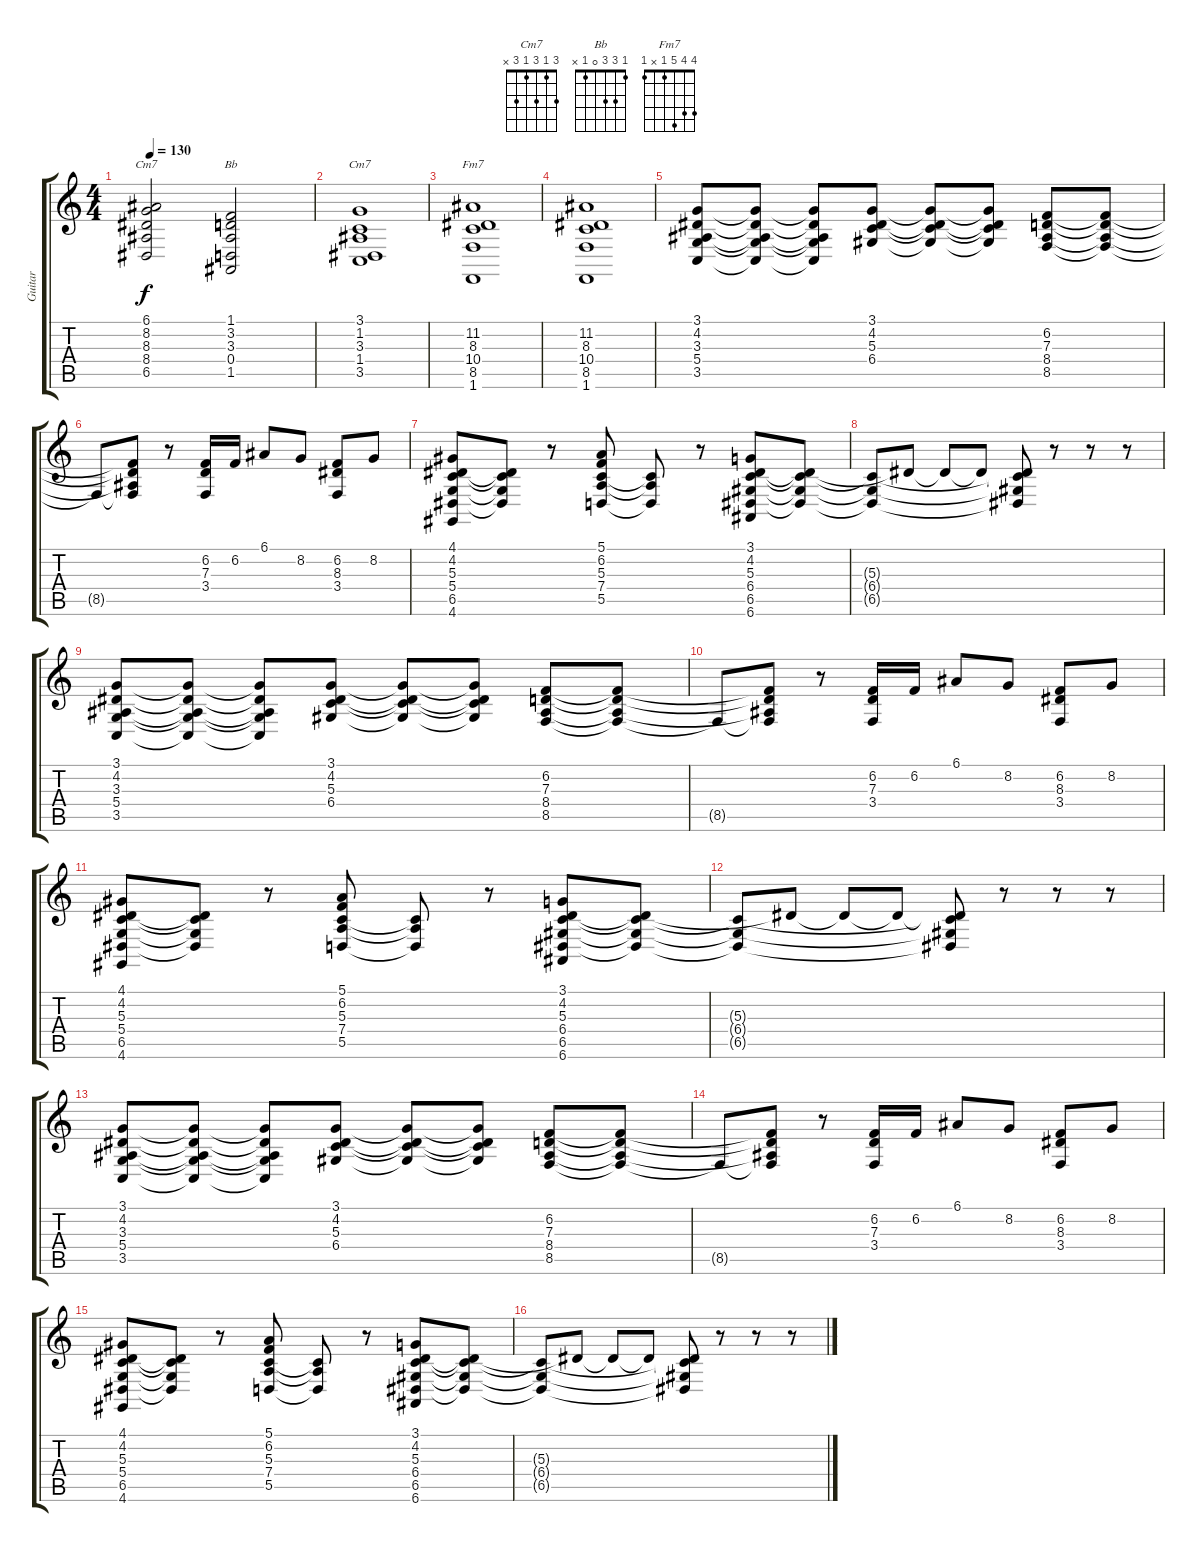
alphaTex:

\track ("Guitar" "Guitar") {instrument acousticgrandpiano}
\staff {score tabs}
\tuning (E4 B3 G3 D3 A2 E2) {hide}
\chord ("Cm7" 6 4 0 x 3 x) {firstfret 3}
\chord ("Bb" 1 3 3 0 1 x)
\chord ("Cm7" 3 1 3 1 3 x)
\chord ("Fm7" 4 4 5 1 x 1)
\ts (4 4)
\tempo 130
\clef g2
\ks c
(6.1 8.2 8.3 8.4 6.5).2{ch "Cm7" dy f} (1.1 3.2 3.3 0.4 1.5).2{ch "Bb"} |
(3.1 1.2 3.3 1.4 3.5).1{ch "Cm7"} |
(11.2 8.3 10.4 8.5 1.6).1{ch "Fm7"} |
(11.2 8.3 10.4 8.5 1.6).1 |
(3.1 4.2 3.3 5.4 3.5).8 (3.1{t} 4.2{t} 3.3{t} 5.4{t} 3.5{t}).8 (3.1{t} 4.2{t} 3.3{t} 5.4{t} 3.5{t}).8 (3.1 4.2 5.3 6.4).8 (3.1{t} 4.2{t} 5.3{t} 6.4{t}).8 (3.1{t} 4.2{t} 5.3{t} 6.4{t}).8 (6.2 7.3 8.4 8.5).8 (6.2{t} 7.3{t} 8.4{t} 8.5{t}).8 |
8.5{t}.8 (6.2{t} 7.3{t} 8.4{t} 8.5{t}).8 r.8 (6.2 7.3 3.4).16 6.2.16 6.1.8 8.2.8 (6.2 8.3 3.4).8 8.2.8 |
(4.1 4.2 5.3 5.4 6.5 4.6).8 (4.2{t} 5.3{t} 5.4{t} 6.5{t}).8 r.8 (5.1 6.2 5.3 7.4 5.5).8 (5.3{t} 7.4{t} 5.5{t}).8 r.8 (3.1 4.2 5.3 6.4 6.5 6.6).8 (4.2{t} 5.3{t} 6.4{t} 6.5{t}).8 |
(5.3{t} 6.4{t} 6.5{t}).8 4.2{t}.8 4.2{t}.8 4.2{t}.8 (4.2{t} 5.3{t} 6.4{t} 6.5{t}).8 r.8 r.8 r.8 |
(3.1 4.2 3.3 5.4 3.5).8 (3.1{t} 4.2{t} 3.3{t} 5.4{t} 3.5{t}).8 (3.1{t} 4.2{t} 3.3{t} 5.4{t} 3.5{t}).8 (3.1 4.2 5.3 6.4).8 (3.1{t} 4.2{t} 5.3{t} 6.4{t}).8 (3.1{t} 4.2{t} 5.3{t} 6.4{t}).8 (6.2 7.3 8.4 8.5).8 (6.2{t} 7.3{t} 8.4{t} 8.5{t}).8 |
8.5{t}.8 (6.2{t} 7.3{t} 8.4{t} 8.5{t}).8 r.8 (6.2 7.3 3.4).16 6.2.16 6.1.8 8.2.8 (6.2 8.3 3.4).8 8.2.8 |
(4.1 4.2 5.3 5.4 6.5 4.6).8 (4.2{t} 5.3{t} 5.4{t} 6.5{t}).8 r.8 (5.1 6.2 5.3 7.4 5.5).8 (5.3{t} 7.4{t} 5.5{t}).8 r.8 (3.1 4.2 5.3 6.4 6.5 6.6).8 (4.2{t} 5.3{t} 6.4{t} 6.5{t}).8 |
(5.3{t} 6.4{t} 6.5{t}).8 4.2{t}.8 4.2{t}.8 4.2{t}.8 (4.2{t} 5.3{t} 6.4{t} 6.5{t}).8 r.8 r.8 r.8 |
(3.1 4.2 3.3 5.4 3.5).8 (3.1{t} 4.2{t} 3.3{t} 5.4{t} 3.5{t}).8 (3.1{t} 4.2{t} 3.3{t} 5.4{t} 3.5{t}).8 (3.1 4.2 5.3 6.4).8 (3.1{t} 4.2{t} 5.3{t} 6.4{t}).8 (3.1{t} 4.2{t} 5.3{t} 6.4{t}).8 (6.2 7.3 8.4 8.5).8 (6.2{t} 7.3{t} 8.4{t} 8.5{t}).8 |
8.5{t}.8 (6.2{t} 7.3{t} 8.4{t} 8.5{t}).8 r.8 (6.2 7.3 3.4).16 6.2.16 6.1.8 8.2.8 (6.2 8.3 3.4).8 8.2.8 |
(4.1 4.2 5.3 5.4 6.5 4.6).8 (4.2{t} 5.3{t} 5.4{t} 6.5{t}).8 r.8 (5.1 6.2 5.3 7.4 5.5).8 (5.3{t} 7.4{t} 5.5{t}).8 r.8 (3.1 4.2 5.3 6.4 6.5 6.6).8 (4.2{t} 5.3{t} 6.4{t} 6.5{t}).8 |
(5.3{t} 6.4{t} 6.5{t}).8 4.2{t}.8 4.2{t}.8 4.2{t}.8 (4.2{t} 5.3{t} 6.4{t} 6.5{t}).8 r.8 r.8 r.8
